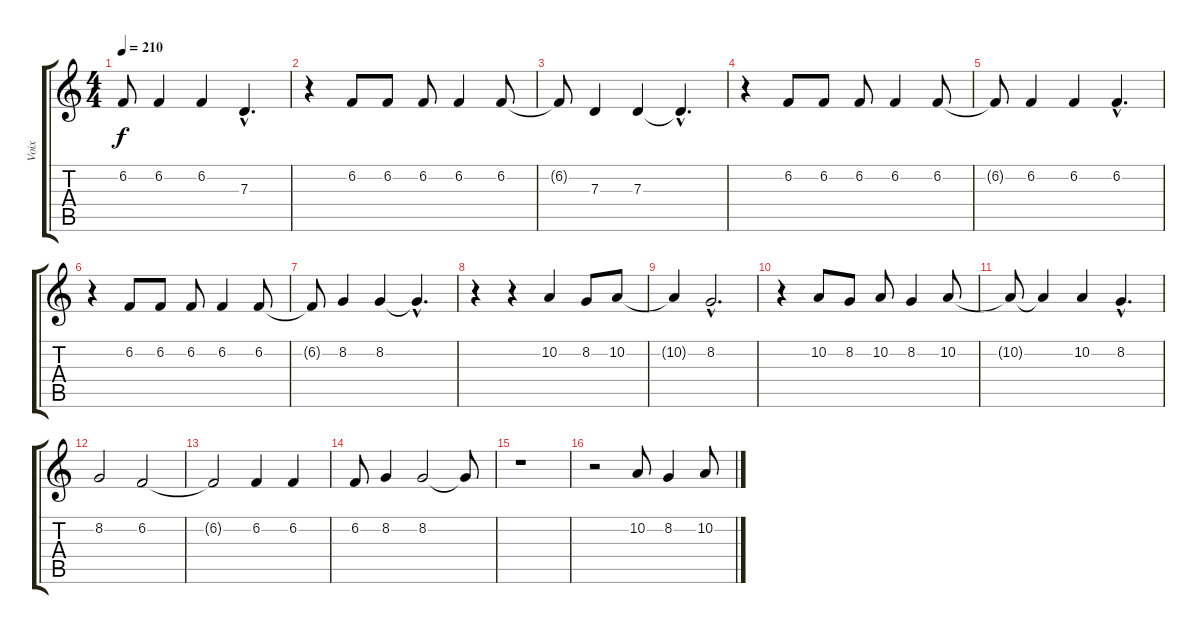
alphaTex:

\track ("Voix" "Voix") {instrument tenorsax}
\staff {score tabs}
\tuning (E4 B3 G3 D3 A2 E2) {hide}
\ts (4 4)
\tempo 210
\clef g2
\ks c
6.2{t}.8{dy f} 6.2.4 6.2.4 7.3{hac}.4{d} |
r.4 6.2.8 6.2.8 6.2.8 6.2.4 6.2.8 |
6.2{t}.8 7.3.4 7.3.4 7.3{hac t}.4{d} |
r.4 6.2.8 6.2.8 6.2.8 6.2.4 6.2.8 |
6.2{t}.8 6.2.4 6.2.4 6.2{hac}.4{d} |
r.4 6.2.8 6.2.8 6.2.8 6.2.4 6.2.8 |
6.2{t}.8 8.2.4 8.2.4 8.2{hac t}.4{d} |
r.4 r.4 10.2.4 8.2.8 10.2.8 |
10.2{t}.4 8.2{hac}.2{d} |
r.4 10.2.8 8.2.8 10.2.8 8.2.4 10.2.8 |
10.2{t}.8 10.2{t}.4 10.2.4 8.2{hac}.4{d} |
8.2.2 6.2.2 |
6.2{t}.2 6.2.4 6.2.4 |
6.2.8 8.2.4 8.2.2 8.2{t}.8 |
r.1 |
r.2 10.2.8 8.2.4 10.2.8
